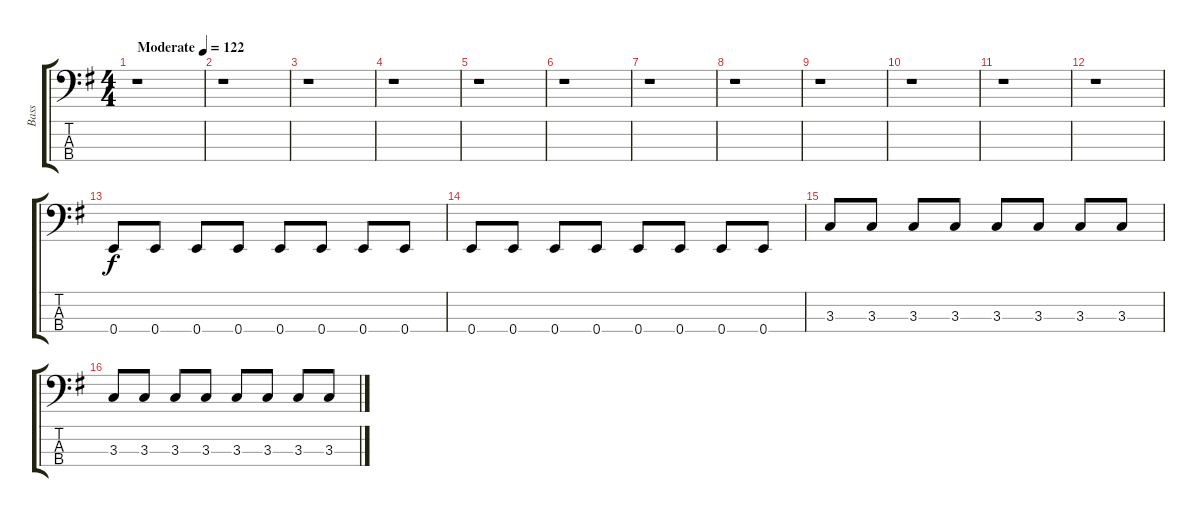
\track ("Bass" "Bass") {instrument electricbassfinger}
\staff {score tabs}
\tuning (G2 D2 A1 E1) {hide}
\ts (4 4)
\tempo (122 "Moderate")
\clef f4
\ks g
r.1{dy f instrument electricbassfinger} |
r.1 |
r.1 |
r.1 |
r.1 |
r.1 |
r.1 |
r.1 |
r.1 |
r.1 |
r.1 |
r.1 |
0.4.8 0.4.8 0.4.8 0.4.8 0.4.8 0.4.8 0.4.8 0.4.8 |
0.4.8 0.4.8 0.4.8 0.4.8 0.4.8 0.4.8 0.4.8 0.4.8 |
3.3.8 3.3.8 3.3.8 3.3.8 3.3.8 3.3.8 3.3.8 3.3.8 |
3.3.8 3.3.8 3.3.8 3.3.8 3.3.8 3.3.8 3.3.8 3.3.8
